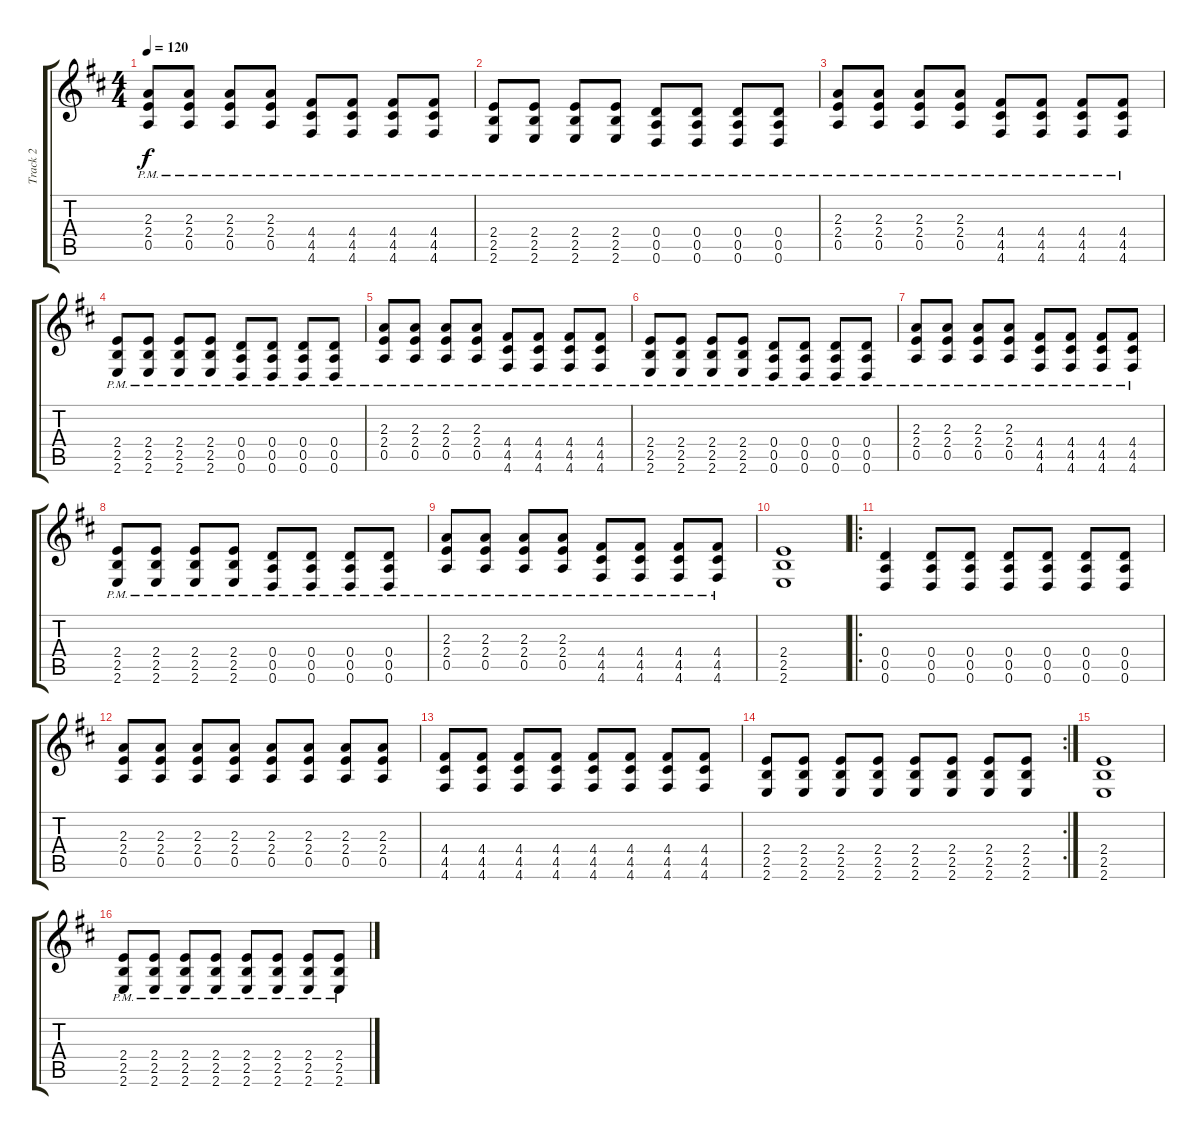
\track ("Track 2" "Track 2") {instrument overdrivenguitar}
\staff {score tabs}
\tuning (E4 B3 G3 D3 A2 D2) {hide}
\ts (4 4)
\tempo 120
\clef g2
\ks d
(2.3{pm} 2.4{pm} 0.5{pm}).8{dy f} (2.3{pm} 2.4{pm} 0.5{pm}).8 (2.3{pm} 2.4{pm} 0.5{pm}).8 (2.3{pm} 2.4{pm} 0.5{pm}).8 (4.4{pm} 4.5{pm} 4.6{pm}).8 (4.4{pm} 4.5{pm} 4.6{pm}).8 (4.4{pm} 4.5{pm} 4.6{pm}).8 (4.4{pm} 4.5{pm} 4.6{pm}).8 |
(2.4{pm} 2.5{pm} 2.6{pm}).8 (2.4{pm} 2.5{pm} 2.6{pm}).8 (2.4{pm} 2.5{pm} 2.6{pm}).8 (2.4{pm} 2.5{pm} 2.6{pm}).8 (0.4{pm} 0.5{pm} 0.6{pm}).8 (0.4{pm} 0.5{pm} 0.6{pm}).8 (0.4{pm} 0.5{pm} 0.6{pm}).8 (0.4{pm} 0.5{pm} 0.6{pm}).8 |
(2.3{pm} 2.4{pm} 0.5{pm}).8 (2.3{pm} 2.4{pm} 0.5{pm}).8 (2.3{pm} 2.4{pm} 0.5{pm}).8 (2.3{pm} 2.4{pm} 0.5{pm}).8 (4.4{pm} 4.5{pm} 4.6{pm}).8 (4.4{pm} 4.5{pm} 4.6{pm}).8 (4.4{pm} 4.5{pm} 4.6{pm}).8 (4.4{pm} 4.5{pm} 4.6{pm}).8 |
(2.4{pm} 2.5{pm} 2.6{pm}).8 (2.4{pm} 2.5{pm} 2.6{pm}).8 (2.4{pm} 2.5{pm} 2.6{pm}).8 (2.4{pm} 2.5{pm} 2.6{pm}).8 (0.4{pm} 0.5{pm} 0.6{pm}).8 (0.4{pm} 0.5{pm} 0.6{pm}).8 (0.4{pm} 0.5{pm} 0.6{pm}).8 (0.4{pm} 0.5{pm} 0.6{pm}).8 |
(2.3{pm} 2.4{pm} 0.5{pm}).8 (2.3{pm} 2.4{pm} 0.5{pm}).8 (2.3{pm} 2.4{pm} 0.5{pm}).8 (2.3{pm} 2.4{pm} 0.5{pm}).8 (4.4{pm} 4.5{pm} 4.6{pm}).8 (4.4{pm} 4.5{pm} 4.6{pm}).8 (4.4{pm} 4.5{pm} 4.6{pm}).8 (4.4{pm} 4.5{pm} 4.6{pm}).8 |
(2.4{pm} 2.5{pm} 2.6{pm}).8 (2.4{pm} 2.5{pm} 2.6{pm}).8 (2.4{pm} 2.5{pm} 2.6{pm}).8 (2.4{pm} 2.5{pm} 2.6{pm}).8 (0.4{pm} 0.5{pm} 0.6{pm}).8 (0.4{pm} 0.5{pm} 0.6{pm}).8 (0.4{pm} 0.5{pm} 0.6{pm}).8 (0.4{pm} 0.5{pm} 0.6{pm}).8 |
(2.3{pm} 2.4{pm} 0.5{pm}).8 (2.3{pm} 2.4{pm} 0.5{pm}).8 (2.3{pm} 2.4{pm} 0.5{pm}).8 (2.3{pm} 2.4{pm} 0.5{pm}).8 (4.4{pm} 4.5{pm} 4.6{pm}).8 (4.4{pm} 4.5{pm} 4.6{pm}).8 (4.4{pm} 4.5{pm} 4.6{pm}).8 (4.4{pm} 4.5{pm} 4.6{pm}).8 |
(2.4{pm} 2.5{pm} 2.6{pm}).8 (2.4{pm} 2.5{pm} 2.6{pm}).8 (2.4{pm} 2.5{pm} 2.6{pm}).8 (2.4{pm} 2.5{pm} 2.6{pm}).8 (0.4{pm} 0.5{pm} 0.6{pm}).8 (0.4{pm} 0.5{pm} 0.6{pm}).8 (0.4{pm} 0.5{pm} 0.6{pm}).8 (0.4{pm} 0.5{pm} 0.6{pm}).8 |
(2.3{pm} 2.4{pm} 0.5{pm}).8 (2.3{pm} 2.4{pm} 0.5{pm}).8 (2.3{pm} 2.4{pm} 0.5{pm}).8 (2.3{pm} 2.4{pm} 0.5{pm}).8 (4.4{pm} 4.5{pm} 4.6{pm}).8 (4.4{pm} 4.5{pm} 4.6{pm}).8 (4.4{pm} 4.5{pm} 4.6{pm}).8 (4.4{pm} 4.5{pm} 4.6{pm}).8 |
(2.4 2.5 2.6).1 |
\ro
(0.4 0.5 0.6).4 (0.4 0.5 0.6).8 (0.4 0.5 0.6).8 (0.4 0.5 0.6).8 (0.4 0.5 0.6).8 (0.4 0.5 0.6).8 (0.4 0.5 0.6).8 |
(2.3 2.4 0.5).8 (2.3 2.4 0.5).8 (2.3 2.4 0.5).8 (2.3 2.4 0.5).8 (2.3 2.4 0.5).8 (2.3 2.4 0.5).8 (2.3 2.4 0.5).8 (2.3 2.4 0.5).8 |
(4.4 4.5 4.6).8 (4.4 4.5 4.6).8 (4.4 4.5 4.6).8 (4.4 4.5 4.6).8 (4.4 4.5 4.6).8 (4.4 4.5 4.6).8 (4.4 4.5 4.6).8 (4.4 4.5 4.6).8 |
\rc 2
(2.4 2.5 2.6).8 (2.4 2.5 2.6).8 (2.4 2.5 2.6).8 (2.4 2.5 2.6).8 (2.4 2.5 2.6).8 (2.4 2.5 2.6).8 (2.4 2.5 2.6).8 (2.4 2.5 2.6).8 |
(2.4 2.5 2.6).1 |
(2.4{pm} 2.5{pm} 2.6{pm}).8 (2.4{pm} 2.5{pm} 2.6{pm}).8 (2.4{pm} 2.5{pm} 2.6{pm}).8 (2.4{pm} 2.5{pm} 2.6{pm}).8 (2.4{pm} 2.5{pm} 2.6{pm}).8 (2.4{pm} 2.5{pm} 2.6{pm}).8 (2.4{pm} 2.5{pm} 2.6{pm}).8 (2.4{pm} 2.5{pm} 2.6{pm}).8
